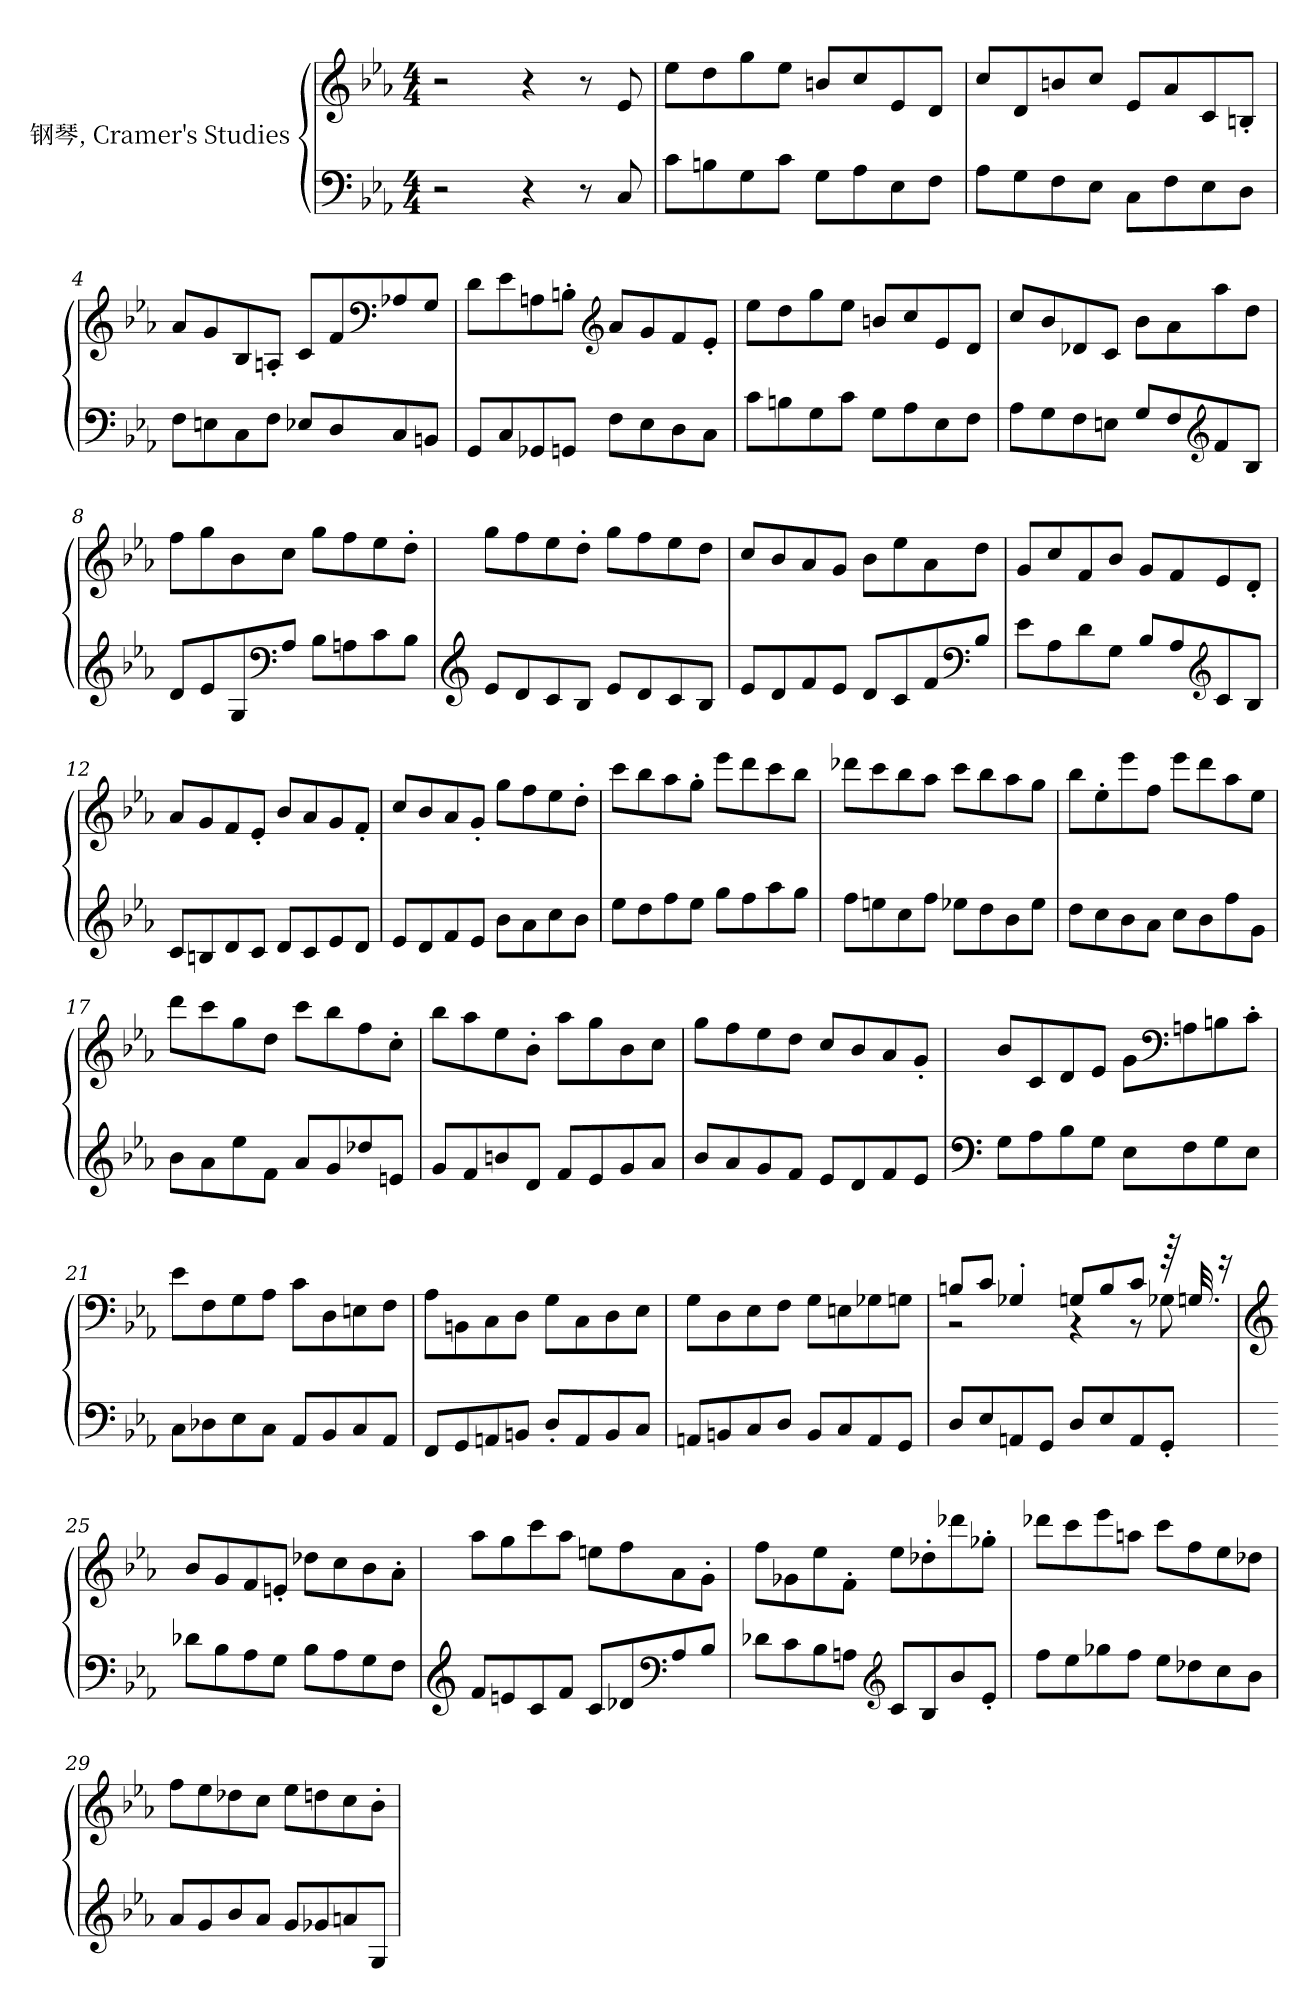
**kern	**kern
*part1	*part1
*staff2	*staff1
*I"钢琴, Cramer's Studies	*
*clefF4	*clefG2
*k[b-e-a-]	*k[b-e-a-]
*M4/4	*M4/4
*MM116	*MM116
=1	=1
2r	2r
4r	4r
8r	8r
8C/	8e-/
=2	=2
8c\L	8ee-\L
8Bn\	8dd\
8G\	8gg\
8c\J	8ee-\J
8G\L	8bn/L
8A-\	8cc/
8E-\	8e-/
8F\J	8d/J
=3	=3
8A-\L	8cc/L
8G\	8d/
8F\	8bn/
8E-\J	8cc/J
8C\L	8e-/L
8F\	8a-/
8E-\	8c/
8D\J	8Bn'/J
=4	=4
8F\L	8a-/L
8En\	8g/
8C\	8B-/
8F\J	8An'/J
8E-X/L	8c/L
8D/	8f/
*	*clefF4
8C/	8A-X/
8BBn/J	8G/J
!!LO:LB:g=z
=5	=5
8GG/L	8d\L
8C/	8e-\
8GG-X/	8An\
8GGn/J	8Bn'\J
*	*clefG2
8F\L	8a-/L
8E-\	8g/
8D\	8f/
8C\J	8e-'/J
=6	=6
8c\L	8ee-\L
8Bn\	8dd\
8G\	8gg\
8c\J	8ee-\J
8G\L	8bn/L
8A-\	8cc/
8E-\	8e-/
8F\J	8d/J
=7	=7
8A-\L	8cc/L
8G\	8b-/
8F\	8d-X/
8En\J	8c/J
8G/L	8b-\L
8F/	8a-\
*clefG2	*
8f/	8aa-\
8B-/J	8dd\J
=8	=8
8d/L	8ff\L
8e-/	8gg\
8G/	8b-\
*clefF4	*
8A-/J	8cc\J
8B-\L	8gg\L
8An\	8ff\
8c\	8ee-\
8B-\J	8dd'\J
!!LO:LB:g=z
=9	=9
*clefG2	*
8e-/L	8gg\L
8d/	8ff\
8c/	8ee-\
8B-/J	8dd'\J
8e-/L	8gg\L
8d/	8ff\
8c/	8ee-\
8B-/J	8dd\J
=10	=10
8e-/L	8cc/L
8d/	8b-/
8f/	8a-/
8e-/J	8g/J
8d/L	8b-\L
8c/	8ee-\
8f/	8a-\
*clefF4	*
8B-/J	8dd\J
=11	=11
8e-\L	8g/L
8A-\	8cc/
8d\	8f/
8G\J	8b-/J
8B-/L	8g/L
8A-/	8f/
*clefG2	*
8c/	8e-/
8B-/J	8d'/J
=12	=12
8c/L	8a-/L
8Bn/	8g/
8d/	8f/
8c/J	8e-'/J
8d/L	8b-/L
8c/	8a-/
8e-/	8g/
8d/J	8f'/J
!!LO:LB:g=z
=13	=13
8e-/L	8cc/L
8d/	8b-/
8f/	8a-/
8e-/J	8g'/J
8b-\L	8gg\L
8a-\	8ff\
8cc\	8ee-\
8b-\J	8dd'\J
=14	=14
8ee-\L	8ccc\L
8dd\	8bb-\
8ff\	8aa-\
8ee-\J	8gg'\J
8gg\L	8eee-\L
8ff\	8ddd\
8aa-\	8ccc\
8gg\J	8bb-\J
=15	=15
8ff\L	8ddd-X\L
8een\	8ccc\
8cc\	8bb-\
8ff\J	8aa-\J
8ee-X\L	8ccc\L
8dd\	8bb-\
8b-\	8aa-\
8ee-\J	8gg\J
=16	=16
8dd\L	8bb-\L
8cc\	8ee-'\
8b-\	8eee-\
8a-\J	8ff\J
8cc\L	8eee-\L
8b-\	8ddd\
8ff\	8aa-\
8g\J	8ee-\J
!!LO:LB:g=z
=17	=17
8b-\L	8ddd\L
8a-\	8ccc\
8ee-\	8gg\
8f\J	8dd\J
8a-/L	8ccc\L
8g/	8bb-\
8dd-X/	8ff\
8en/J	8cc'\J
=18	=18
8g/L	8bb-\L
8f/	8aa-\
8bn/	8ee-\
8d/J	8b-'\J
8f/L	8aa-\L
8e-/	8gg\
8g/	8b-\
8a-/J	8cc\J
=19	=19
8b-/L	8gg\L
8a-/	8ff\
8g/	8ee-\
8f/J	8dd\J
8e-/L	8cc/L
8d/	8b-/
8f/	8a-/
8e-/J	8g'/J
=20	=20
*clefF4	*
8G\L	8b-/L
8A-\	8c/
8B-\	8d/
8G\J	8e-/J
8E-\L	8g\L
*	*clefF4
8F\	8An\
8G\	8Bn\
8E-\J	8c'\J
!!LO:LB:g=z
=21	=21
8C\L	8e-\L
8D-X\	8F\
8E-\	8G\
8C\J	8A-\J
8AA-/L	8c\L
8BB-/	8D\
8C/	8En\
8AA-/J	8F\J
=22	=22
8FF/L	8A-\L
8GG/	8BBn\
8AAn/	8C\
8BBn/J	8D\J
8D'/L	8G\L
8AA/	8C\
8BB/	8D\
8C/J	8E-\J
=23	=23
8AAn/L	8G\L
8BBn/	8D\
8C/	8E-\
8D/J	8F\J
8BB/L	8G\L
8C/	8En\
8AA/	8G-X\
8GG/J	8Gn\J
!!LO:PB:g=z
=24	=24
*	*^
8D/L	8Bn/L	2r
8E-/	8c/J	.
8AAn/	4G-X'/	.
8GG/J	.	.
8D/L	8Gn/L	4r
8E-/	8B/	.
8AA/	8c/J	8r
8GG'/J	64r	8G-X\
.	32.Gn/	.
.	16r	.
*	*v	*v
=25	=25
*	*clefG2
8d-X\L	8b-/L
8B-\	8g/
8A-\	8f/
8G\J	8en'/J
8B-\L	8dd-X\L
8A-\	8cc\
8G\	8b-\
8F\J	8a-'\J
=26	=26
*clefG2	*
8f/L	8aa-\L
8en/	8gg\
8c/	8ccc\
8f/J	8aa-\J
8c/L	8een\L
8d-X/	8ff\
*clefF4	*
8A-/	8a-\
8B-/J	8g'\J
!!LO:LB:g=z
=27	=27
8d-X\L	8ff\L
8c\	8g-X\
8B-\	8ee-\
8An\J	8f'\J
*clefG2	*
8c/L	8ee-\L
8B-/	8dd-X'\
8b-/	8ddd-X\
8e-'/J	8gg-X'\J
=28	=28
8ff\L	8ddd-X\L
8ee-\	8ccc\
8gg-X\	8eee-\
8ff\J	8aan\J
8ee-\L	8ccc\L
8dd-X\	8ff\
8cc\	8ee-\
8b-\J	8dd-X\J
=29	=29
8a-/L	8ff\L
8g/	8ee-\
8b-/	8dd-X\
8a-/J	8cc\J
8g/L	8ee-\L
8g-X/	8ddn\
8an/	8cc\
8G/J	8b-'\J
=	=
*-	*-
